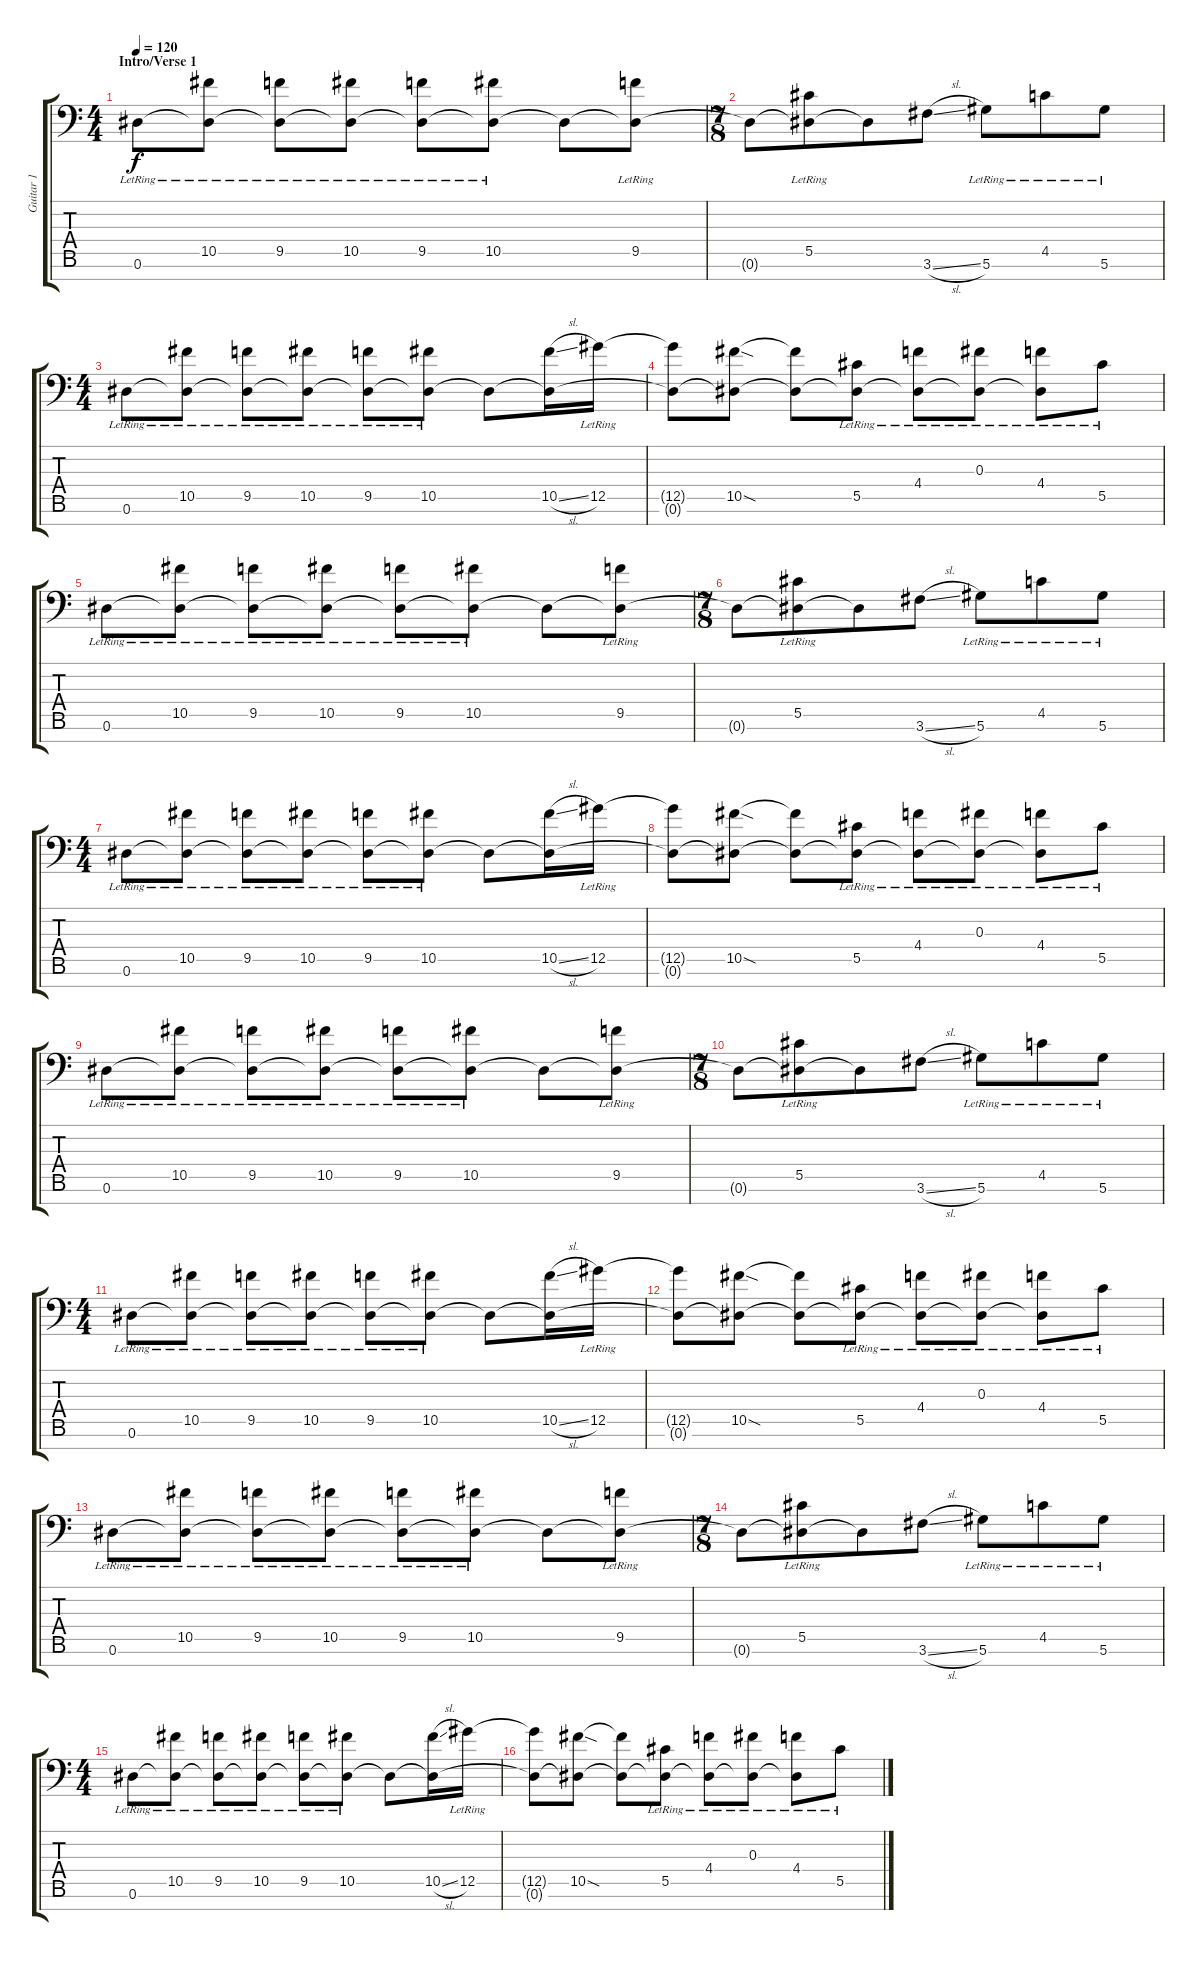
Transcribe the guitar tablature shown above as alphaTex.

\track ("Guitar 1" "Guitar 1") {instrument electricguitarjazz}
\staff {score tabs}
\tuning (Eb4 Bb3 Gb3 Db3 Ab2 Eb2 Bb1) {hide}
\ts (4 4)
\section ("" "Intro/Verse 1")
\tempo 120
\clef f4
\ks c
0.6{lr}.8{dy f instrument electricguitarjazz} (10.5{lr} 0.6{t}).8 (9.5{lr} 0.6{t}).8 (10.5{lr} 0.6{t}).8 (9.5{lr} 0.6{t}).8 (10.5{lr} 0.6{t}).8 0.6{t}.8 (9.5{lr} 0.6{t}).8 |
\ts (7 8)
0.6{t}.8 (5.5{lr} 0.6{t}).8 0.6{t}.8 3.6{sl}.8 5.6{lr}.8 4.5{lr}.8 5.6{lr}.8 |
\ts (4 4)
0.6{lr}.8 (10.5{lr} 0.6{t}).8 (9.5{lr} 0.6{t}).8 (10.5{lr} 0.6{t}).8 (9.5{lr} 0.6{t}).8 (10.5{lr} 0.6{t}).8 0.6{t}.8 (10.5{sl} 0.6{t}).16 12.5{lr}.16 |
(12.5{t} 0.6{t}).8 (10.5{sod} 0.6{t}).8 (10.5{t} 0.6{t}).8 (5.5{lr} 0.6{t}).8 (4.4{lr} 0.6{t}).8 (0.3{lr} 0.6{t}).8 (4.4{lr} 0.6{t}).8 5.5{lr}.8 |
0.6{lr}.8 (10.5{lr} 0.6{t}).8 (9.5{lr} 0.6{t}).8 (10.5{lr} 0.6{t}).8 (9.5{lr} 0.6{t}).8 (10.5{lr} 0.6{t}).8 0.6{t}.8 (9.5{lr} 0.6{t}).8 |
\ts (7 8)
0.6{t}.8 (5.5{lr} 0.6{t}).8 0.6{t}.8 3.6{sl}.8 5.6{lr}.8 4.5{lr}.8 5.6{lr}.8 |
\ts (4 4)
0.6{lr}.8 (10.5{lr} 0.6{t}).8 (9.5{lr} 0.6{t}).8 (10.5{lr} 0.6{t}).8 (9.5{lr} 0.6{t}).8 (10.5{lr} 0.6{t}).8 0.6{t}.8 (10.5{sl} 0.6{t}).16 12.5{lr}.16 |
(12.5{t} 0.6{t}).8 (10.5{sod} 0.6{t}).8 (10.5{t} 0.6{t}).8 (5.5{lr} 0.6{t}).8 (4.4{lr} 0.6{t}).8 (0.3{lr} 0.6{t}).8 (4.4{lr} 0.6{t}).8 5.5{lr}.8 |
0.6{lr}.8 (10.5{lr} 0.6{t}).8 (9.5{lr} 0.6{t}).8 (10.5{lr} 0.6{t}).8 (9.5{lr} 0.6{t}).8 (10.5{lr} 0.6{t}).8 0.6{t}.8 (9.5{lr} 0.6{t}).8 |
\ts (7 8)
0.6{t}.8 (5.5{lr} 0.6{t}).8 0.6{t}.8 3.6{sl}.8 5.6{lr}.8 4.5{lr}.8 5.6{lr}.8 |
\ts (4 4)
0.6{lr}.8 (10.5{lr} 0.6{t}).8 (9.5{lr} 0.6{t}).8 (10.5{lr} 0.6{t}).8 (9.5{lr} 0.6{t}).8 (10.5{lr} 0.6{t}).8 0.6{t}.8 (10.5{sl} 0.6{t}).16 12.5{lr}.16 |
(12.5{t} 0.6{t}).8 (10.5{sod} 0.6{t}).8 (10.5{t} 0.6{t}).8 (5.5{lr} 0.6{t}).8 (4.4{lr} 0.6{t}).8 (0.3{lr} 0.6{t}).8 (4.4{lr} 0.6{t}).8 5.5{lr}.8 |
0.6{lr}.8 (10.5{lr} 0.6{t}).8 (9.5{lr} 0.6{t}).8 (10.5{lr} 0.6{t}).8 (9.5{lr} 0.6{t}).8 (10.5{lr} 0.6{t}).8 0.6{t}.8 (9.5{lr} 0.6{t}).8 |
\ts (7 8)
0.6{t}.8 (5.5{lr} 0.6{t}).8 0.6{t}.8 3.6{sl}.8 5.6{lr}.8 4.5{lr}.8 5.6{lr}.8 |
\ts (4 4)
0.6{lr}.8 (10.5{lr} 0.6{t}).8 (9.5{lr} 0.6{t}).8 (10.5{lr} 0.6{t}).8 (9.5{lr} 0.6{t}).8 (10.5{lr} 0.6{t}).8 0.6{t}.8 (10.5{sl} 0.6{t}).16 12.5{lr}.16 |
(12.5{t} 0.6{t}).8 (10.5{sod} 0.6{t}).8 (10.5{t} 0.6{t}).8 (5.5{lr} 0.6{t}).8 (4.4{lr} 0.6{t}).8 (0.3{lr} 0.6{t}).8 (4.4{lr} 0.6{t}).8 5.5{lr}.8
